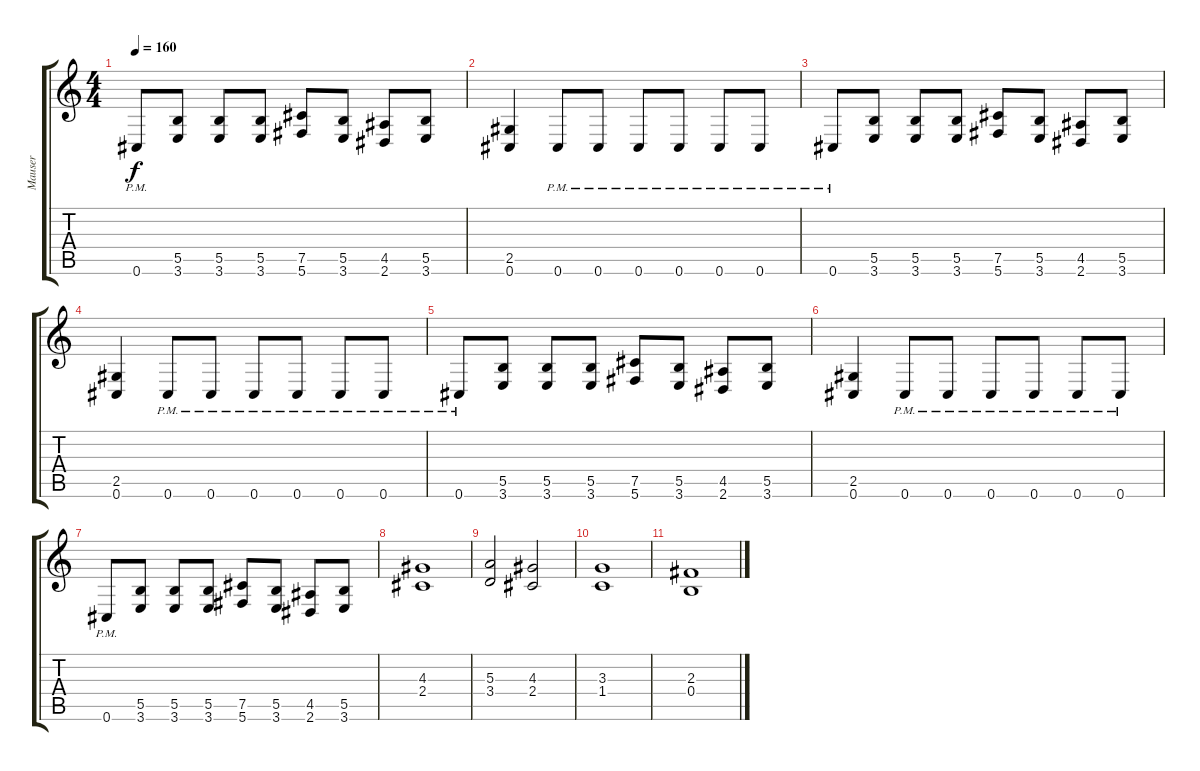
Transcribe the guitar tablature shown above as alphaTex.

\track ("Mauser" "Mauser") {instrument distortionguitar}
\staff {score tabs}
\tuning (Db4 Ab3 E3 B2 Gb2 Db2) {hide}
\ts (4 4)
\tempo 160
\clef g2
\ks c
0.6{pm}.8{dy f} (5.5 3.6).8 (5.5 3.6).8 (5.5 3.6).8 (7.5 5.6).8 (5.5 3.6).8 (4.5 2.6).8 (5.5 3.6).8 |
(2.5 0.6).4 0.6{pm}.8 0.6{pm}.8 0.6{pm}.8 0.6{pm}.8 0.6{pm}.8 0.6{pm}.8 |
0.6{pm}.8 (5.5 3.6).8 (5.5 3.6).8 (5.5 3.6).8 (7.5 5.6).8 (5.5 3.6).8 (4.5 2.6).8 (5.5 3.6).8 |
(2.5 0.6).4 0.6{pm}.8 0.6{pm}.8 0.6{pm}.8 0.6{pm}.8 0.6{pm}.8 0.6{pm}.8 |
0.6{pm}.8 (5.5 3.6).8 (5.5 3.6).8 (5.5 3.6).8 (7.5 5.6).8 (5.5 3.6).8 (4.5 2.6).8 (5.5 3.6).8 |
(2.5 0.6).4 0.6{pm}.8 0.6{pm}.8 0.6{pm}.8 0.6{pm}.8 0.6{pm}.8 0.6{pm}.8 |
0.6{pm}.8 (5.5 3.6).8 (5.5 3.6).8 (5.5 3.6).8 (7.5 5.6).8 (5.5 3.6).8 (4.5 2.6).8 (5.5 3.6).8 |
(4.3 2.4).1 |
(5.3 3.4).2 (4.3 2.4).2 |
(3.3 1.4).1 |
(2.3 0.4).1
